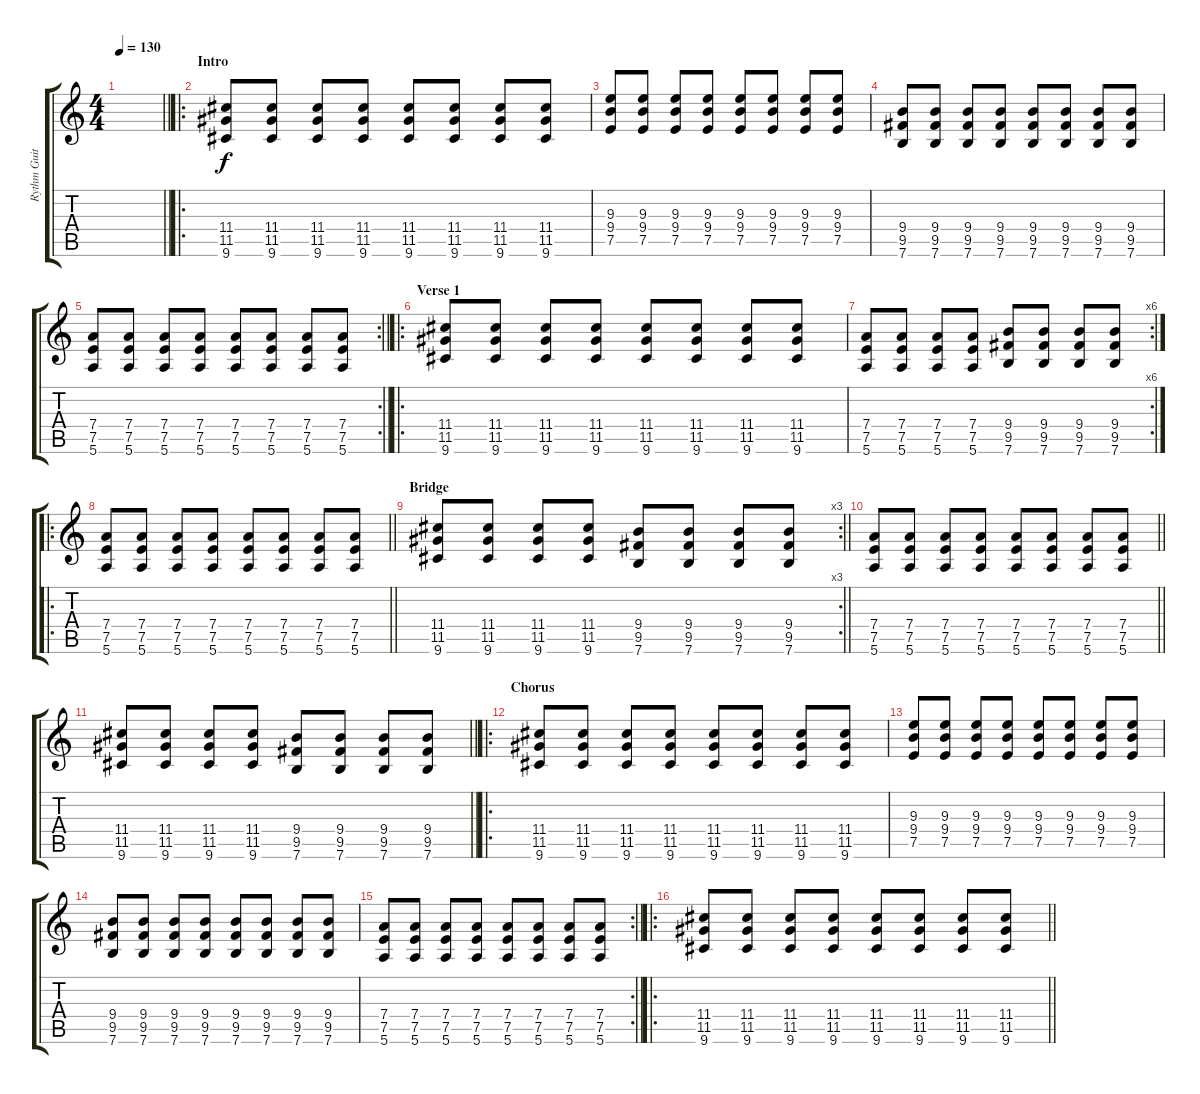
\track ("Rythm Guitar" "Rythm Guit") {instrument overdrivenguitar}
\staff {score tabs}
\tuning (E4 B3 G3 D3 A2 E2) {hide}
\ts (4 4)
\tempo 130
\clef g2
\barLineRight lightlight
\ks c
|
\ro
\section ("" "Intro")
(11.4 11.5 9.6).8 (11.4 11.5 9.6).8 (11.4 11.5 9.6).8 (11.4 11.5 9.6).8 (11.4 11.5 9.6).8 (11.4 11.5 9.6).8 (11.4 11.5 9.6).8 (11.4 11.5 9.6).8 |
(9.3 9.4 7.5).8 (9.3 9.4 7.5).8 (9.3 9.4 7.5).8 (9.3 9.4 7.5).8 (9.3 9.4 7.5).8 (9.3 9.4 7.5).8 (9.3 9.4 7.5).8 (9.3 9.4 7.5).8 |
(9.4 9.5 7.6).8 (9.4 9.5 7.6).8 (9.4 9.5 7.6).8 (9.4 9.5 7.6).8 (9.4 9.5 7.6).8 (9.4 9.5 7.6).8 (9.4 9.5 7.6).8 (9.4 9.5 7.6).8 |
\rc 2
\barLineRight lightlight
(7.4 7.5 5.6).8 (7.4 7.5 5.6).8 (7.4 7.5 5.6).8 (7.4 7.5 5.6).8 (7.4 7.5 5.6).8 (7.4 7.5 5.6).8 (7.4 7.5 5.6).8 (7.4 7.5 5.6).8 |
\ro
\section ("" "Verse 1")
(11.4 11.5 9.6).8{instrument electricguitarclean} (11.4 11.5 9.6).8 (11.4 11.5 9.6).8 (11.4 11.5 9.6).8 (11.4 11.5 9.6).8 (11.4 11.5 9.6).8 (11.4 11.5 9.6).8 (11.4 11.5 9.6).8 |
\rc 6
(7.4 7.5 5.6).8 (7.4 7.5 5.6).8 (7.4 7.5 5.6).8 (7.4 7.5 5.6).8 (9.4 9.5 7.6).8 (9.4 9.5 7.6).8 (9.4 9.5 7.6).8 (9.4 9.5 7.6).8 |
\ro
\barLineRight lightlight
(7.4 7.5 5.6).8{instrument electricguitarclean} (7.4 7.5 5.6).8 (7.4 7.5 5.6).8 (7.4 7.5 5.6).8 (7.4 7.5 5.6).8 (7.4 7.5 5.6).8 (7.4 7.5 5.6).8 (7.4 7.5 5.6).8 |
\rc 3
\section ("" "Bridge")
\barLineRight lightlight
(11.4 11.5 9.6).8 (11.4 11.5 9.6).8 (11.4 11.5 9.6).8 (11.4 11.5 9.6).8 (9.4 9.5 7.6).8 (9.4 9.5 7.6).8 (9.4 9.5 7.6).8 (9.4 9.5 7.6).8 |
\barLineRight lightlight
(7.4 7.5 5.6).8{instrument electricguitarclean} (7.4 7.5 5.6).8 (7.4 7.5 5.6).8 (7.4 7.5 5.6).8 (7.4 7.5 5.6).8 (7.4 7.5 5.6).8 (7.4 7.5 5.6).8 (7.4 7.5 5.6).8 |
\barLineRight lightlight
(11.4 11.5 9.6).8 (11.4 11.5 9.6).8 (11.4 11.5 9.6).8 (11.4 11.5 9.6).8 (9.4 9.5 7.6).8 (9.4 9.5 7.6).8 (9.4 9.5 7.6).8 (9.4 9.5 7.6).8 |
\ro
\section ("" "Chorus")
(11.4 11.5 9.6).8 (11.4 11.5 9.6).8 (11.4 11.5 9.6).8 (11.4 11.5 9.6).8 (11.4 11.5 9.6).8 (11.4 11.5 9.6).8 (11.4 11.5 9.6).8 (11.4 11.5 9.6).8 |
(9.3 9.4 7.5).8 (9.3 9.4 7.5).8 (9.3 9.4 7.5).8 (9.3 9.4 7.5).8 (9.3 9.4 7.5).8 (9.3 9.4 7.5).8 (9.3 9.4 7.5).8 (9.3 9.4 7.5).8 |
(9.4 9.5 7.6).8 (9.4 9.5 7.6).8 (9.4 9.5 7.6).8 (9.4 9.5 7.6).8 (9.4 9.5 7.6).8 (9.4 9.5 7.6).8 (9.4 9.5 7.6).8 (9.4 9.5 7.6).8 |
\rc 2
\barLineRight lightlight
(7.4 7.5 5.6).8 (7.4 7.5 5.6).8 (7.4 7.5 5.6).8 (7.4 7.5 5.6).8 (7.4 7.5 5.6).8 (7.4 7.5 5.6).8 (7.4 7.5 5.6).8 (7.4 7.5 5.6).8 |
\ro
\barLineRight lightlight
(11.4 11.5 9.6).8{instrument electricguitarclean} (11.4 11.5 9.6).8 (11.4 11.5 9.6).8 (11.4 11.5 9.6).8 (11.4 11.5 9.6).8 (11.4 11.5 9.6).8 (11.4 11.5 9.6).8 (11.4 11.5 9.6).8
